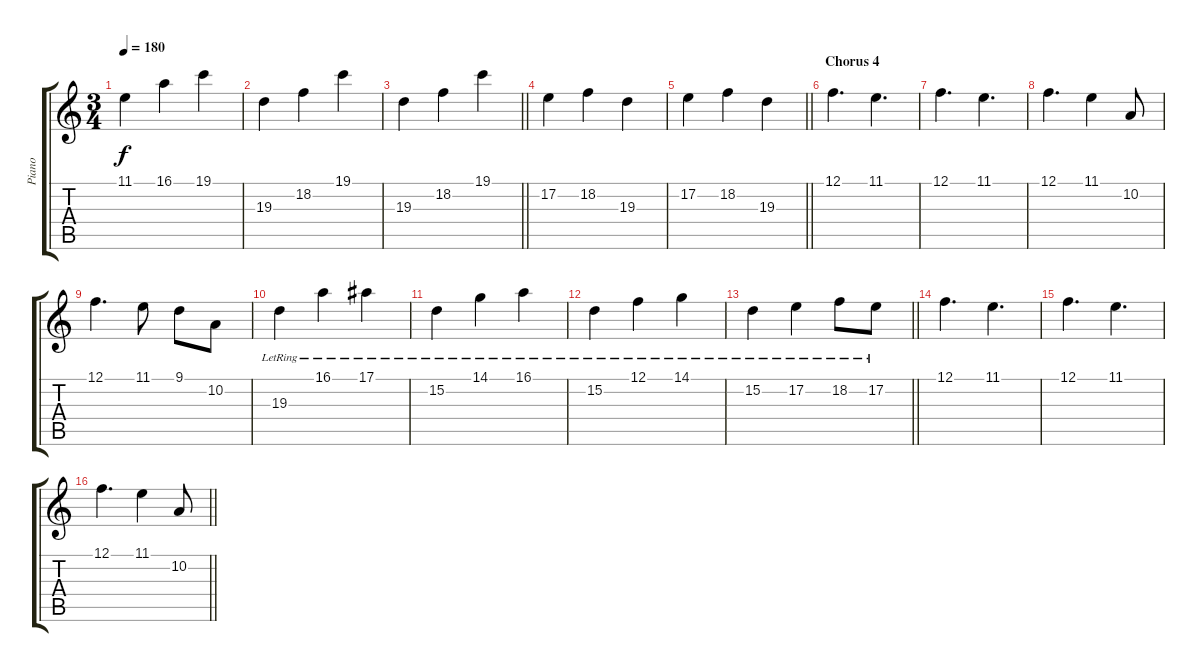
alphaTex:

\track ("Piano" "Piano") {instrument brightacousticpiano}
\staff {score tabs}
\tuning (F4 B3 G3 D3 A2 E2) {hide}
\ts (3 4)
\tempo 180
\clef g2
\ks c
11.1.4{dy f} 16.1.4 19.1.4 |
19.3.4 18.2.4 19.1.4 |
\barLineRight lightlight
19.3.4 18.2.4 19.1.4 |
17.2.4 18.2.4 19.3.4 |
\barLineRight lightlight
17.2.4 18.2.4 19.3.4 |
\section ("" "Chorus 4")
12.1.4{d} 11.1.4{d} |
12.1.4{d} 11.1.4{d} |
12.1.4{d} 11.1.4 10.2.8 |
12.1.4{d} 11.1.8 9.1.8 10.2.8 |
19.3{lr}.4 16.1{lr}.4 17.1{lr}.4 |
15.2{lr}.4 14.1{lr}.4 16.1{lr}.4 |
15.2{lr}.4 12.1{lr}.4 14.1{lr}.4 |
\barLineRight lightlight
15.2{lr}.4 17.2{lr}.4 18.2{lr}.8 17.2{lr}.8 |
12.1.4{d} 11.1.4{d} |
12.1.4{d} 11.1.4{d} |
\barLineRight lightlight
12.1.4{d} 11.1.4 10.2.8
